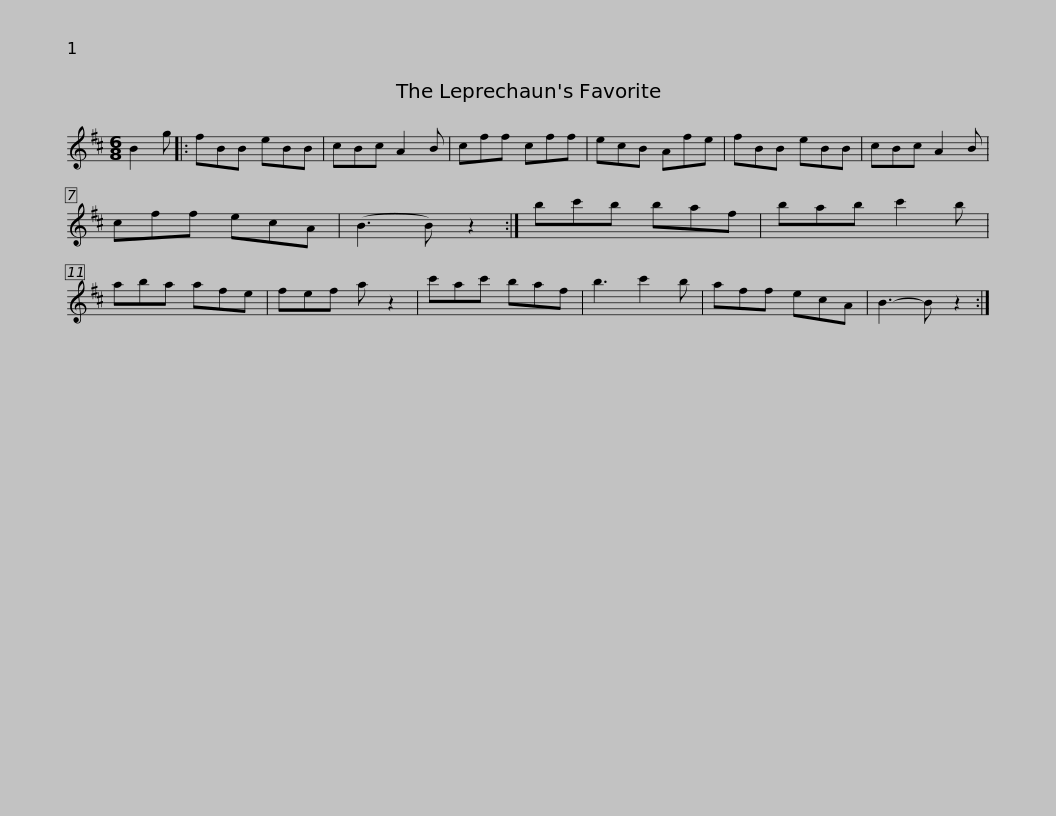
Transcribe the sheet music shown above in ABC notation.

X:1
L:1/8
M:6/8
I:linebreak $
K:Bmin
V:1 treble
V:1
 B2 g |: fBB eBB | cBc A2 B | cff cff | ecB Afe | %5
 fBB eBB | cBc A2 B | cff ecA |$ (B3 B) z2 :| bc'b baf | %10
 bab c'2 b | aba afe | fef a z2 | c'ac' baf | b3 c'2 b |$ %15
 aff ecA | B3- B z2 :| %17
